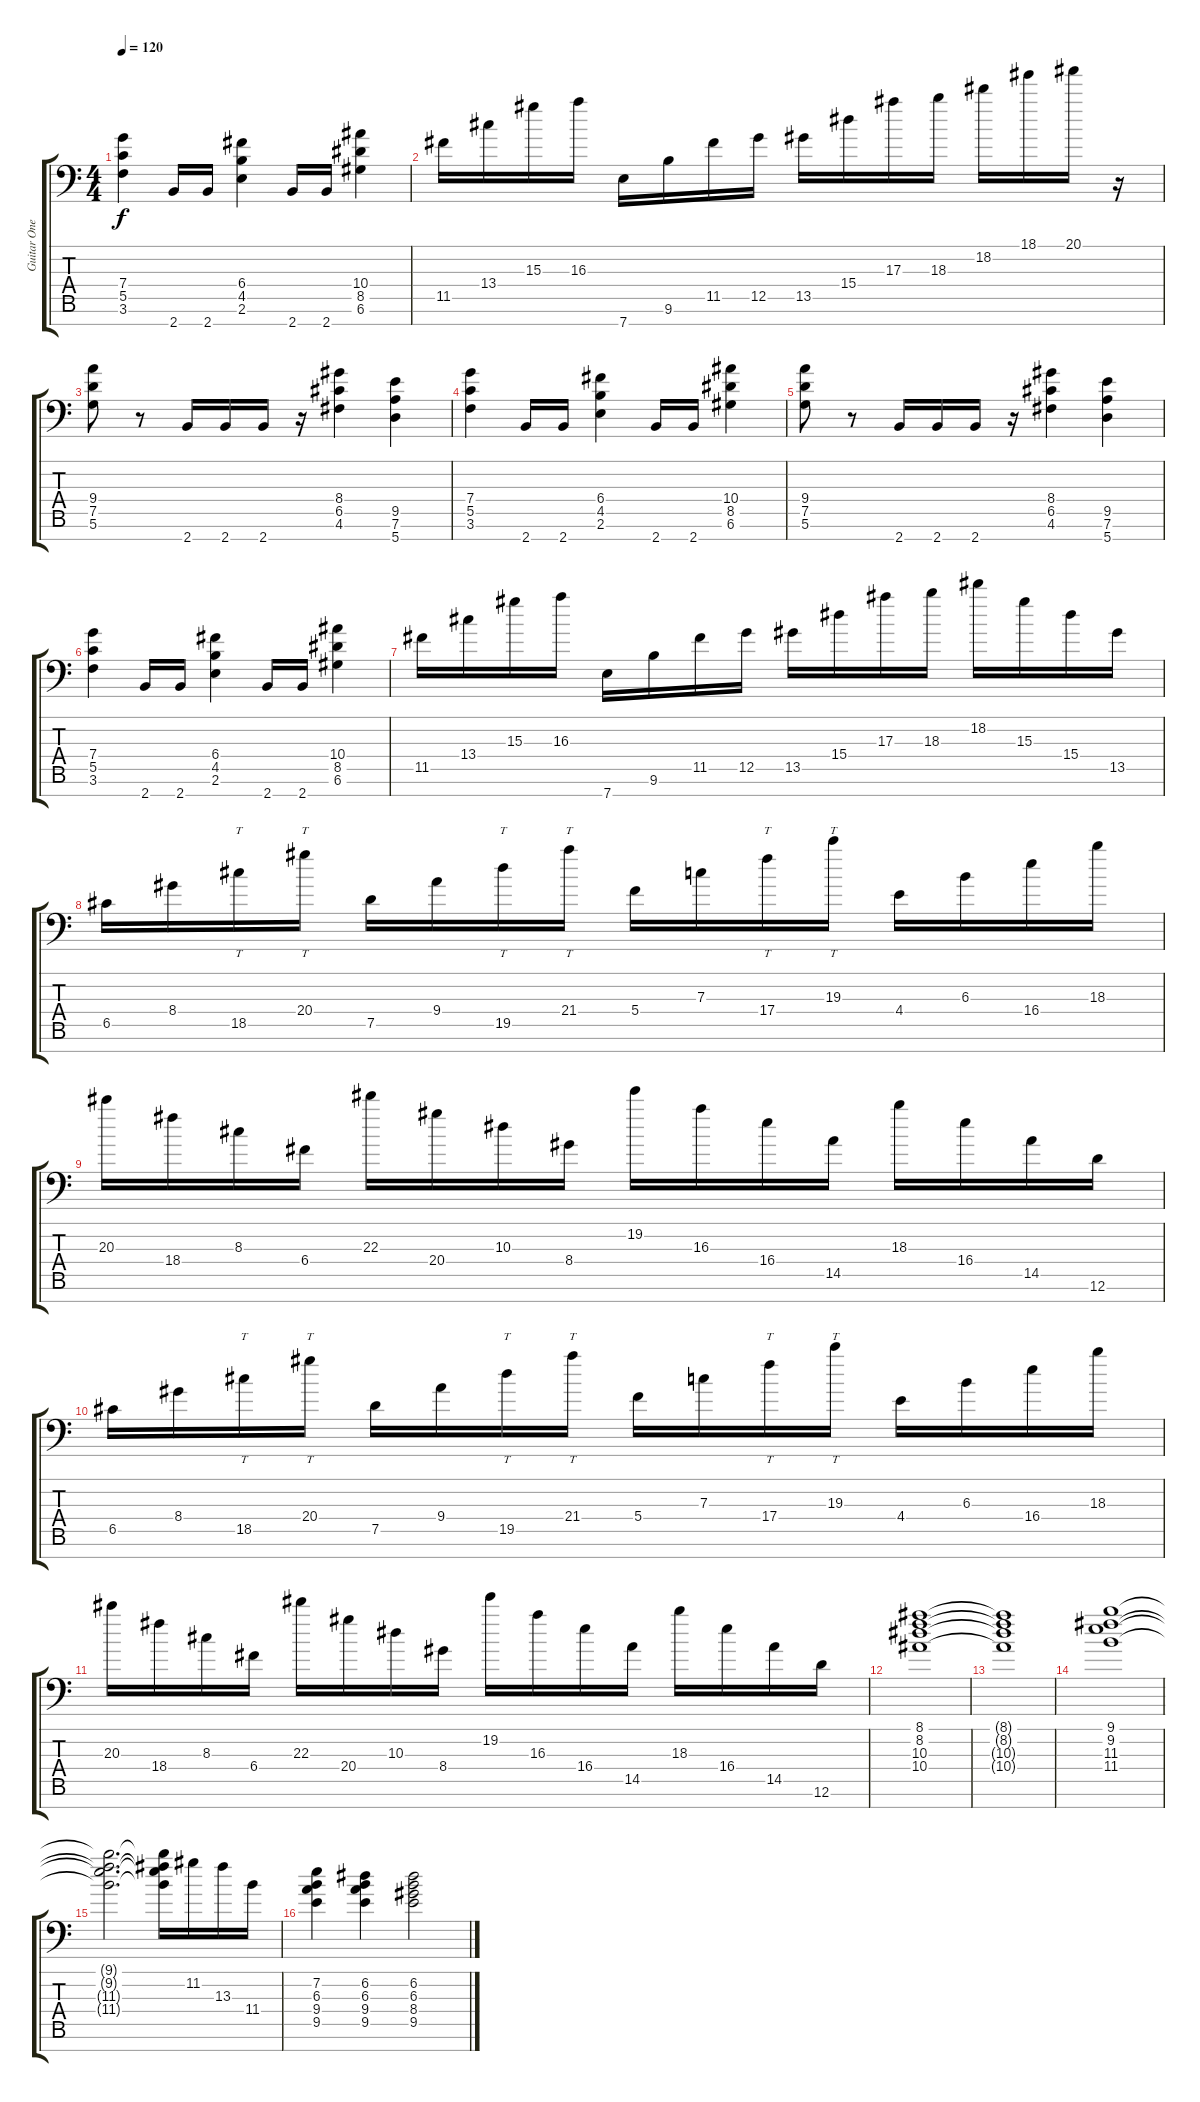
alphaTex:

\track ("Guitar One" "Guitar One") {instrument overdrivenguitar}
\staff {score tabs}
\tuning (D4 A3 F3 C3 G2 D2 A1) {hide}
\ts (4 4)
\tempo 120
\clef f4
\ks c
(7.4 5.5 3.6).4{dy f} 2.7.16 2.7.16 (6.4 4.5 2.6).4 2.7.16 2.7.16 (10.4 8.5 6.6).4 |
11.5.16 13.4.16 15.3.16 16.3.16 7.7.16 9.6.16 11.5.16 12.5.16 13.5.16 15.4.16 17.3.16 18.3.16 18.2.16 18.1.16 20.1.16 r.16 |
(9.4 7.5 5.6).8 r.8 2.7.16 2.7.16 2.7.16 r.16 (8.4 6.5 4.6).4 (9.5 7.6 5.7).4 |
(7.4 5.5 3.6).4 2.7.16 2.7.16 (6.4 4.5 2.6).4 2.7.16 2.7.16 (10.4 8.5 6.6).4 |
(9.4 7.5 5.6).8 r.8 2.7.16 2.7.16 2.7.16 r.16 (8.4 6.5 4.6).4 (9.5 7.6 5.7).4 |
(7.4 5.5 3.6).4 2.7.16 2.7.16 (6.4 4.5 2.6).4 2.7.16 2.7.16 (10.4 8.5 6.6).4 |
11.5.16 13.4.16 15.3.16 16.3.16 7.7.16 9.6.16 11.5.16 12.5.16 13.5.16 15.4.16 17.3.16 18.3.16 18.2.16 15.3.16 15.4.16 13.5.16 |
6.5.16 8.4.16 18.5.16{tt} 20.4.16{tt} 7.5.16 9.4.16 19.5.16{tt} 21.4.16{tt} 5.4.16 7.3.16 17.4.16{tt} 19.3.16{tt} 4.4.16 6.3.16 16.4.16 18.3.16 |
20.3.16 18.4.16 8.3.16 6.4.16 22.3.16 20.4.16 10.3.16 8.4.16 19.2.16 16.3.16 16.4.16 14.5.16 18.3.16 16.4.16 14.5.16 12.6.16 |
6.5.16 8.4.16 18.5.16{tt} 20.4.16{tt} 7.5.16 9.4.16 19.5.16{tt} 21.4.16{tt} 5.4.16 7.3.16 17.4.16{tt} 19.3.16{tt} 4.4.16 6.3.16 16.4.16 18.3.16 |
20.3.16 18.4.16 8.3.16 6.4.16 22.3.16 20.4.16 10.3.16 8.4.16 19.2.16 16.3.16 16.4.16 14.5.16 18.3.16 16.4.16 14.5.16 12.6.16 |
(8.1 8.2 10.3 10.4).1 |
(8.1{t} 8.2{t} 10.3{t} 10.4{t}).1 |
(9.1 9.2 11.3 11.4).1 |
(9.1{t} 9.2{t} 11.3{t} 11.4{t}).2{d} (9.1{t} 9.2{t} 11.3{t} 11.4{t}).16 11.2.16 13.3.16 11.4.16 |
(7.2 6.3 9.4 9.5).4 (6.2 6.3 9.4 9.5).4 (6.2 6.3 8.4 9.5).2
